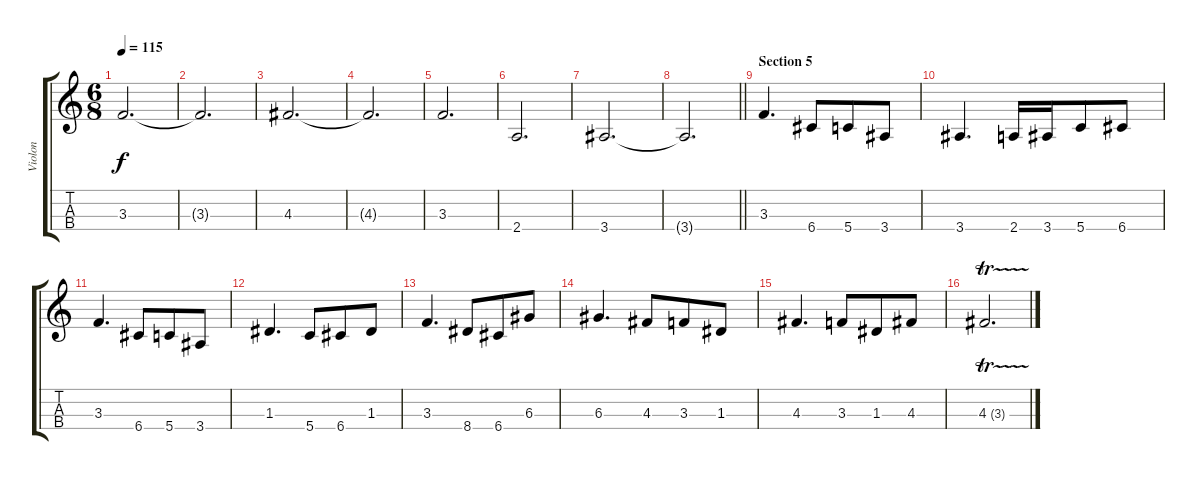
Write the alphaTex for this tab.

\track ("Violon" "Violon") {instrument violin}
\staff {score tabs}
\tuning (E5 A4 D4 G3) {hide}
\ts (6 8)
\tempo 115
\clef g2
\ks c
3.3.2{d dy f} |
3.3{t}.2{d} |
4.3.2{d} |
4.3{t}.2{d} |
3.3.2{d} |
2.4.2{d} |
3.4.2{d} |
\barLineRight lightlight
3.4{t}.2{d volume 0} |
\section ("" "Section 5")
3.3.4{d volume 13} 6.4.8 5.4.8 3.4.8 |
3.4.4{d} 2.4.16 3.4.16 5.4.8 6.4.8 |
3.3.4{d} 6.4.8 5.4.8 3.4.8 |
1.3.4{d} 5.4.8 6.4.8 1.3.8 |
3.3.4{d} 8.4.8 6.4.8 6.3.8 |
6.3.4{d} 4.3.8 3.3.8 1.3.8 |
4.3.4{d} 3.3.8 1.3.8 4.3.8 |
4.3{tr (3 32)}.2{d}
